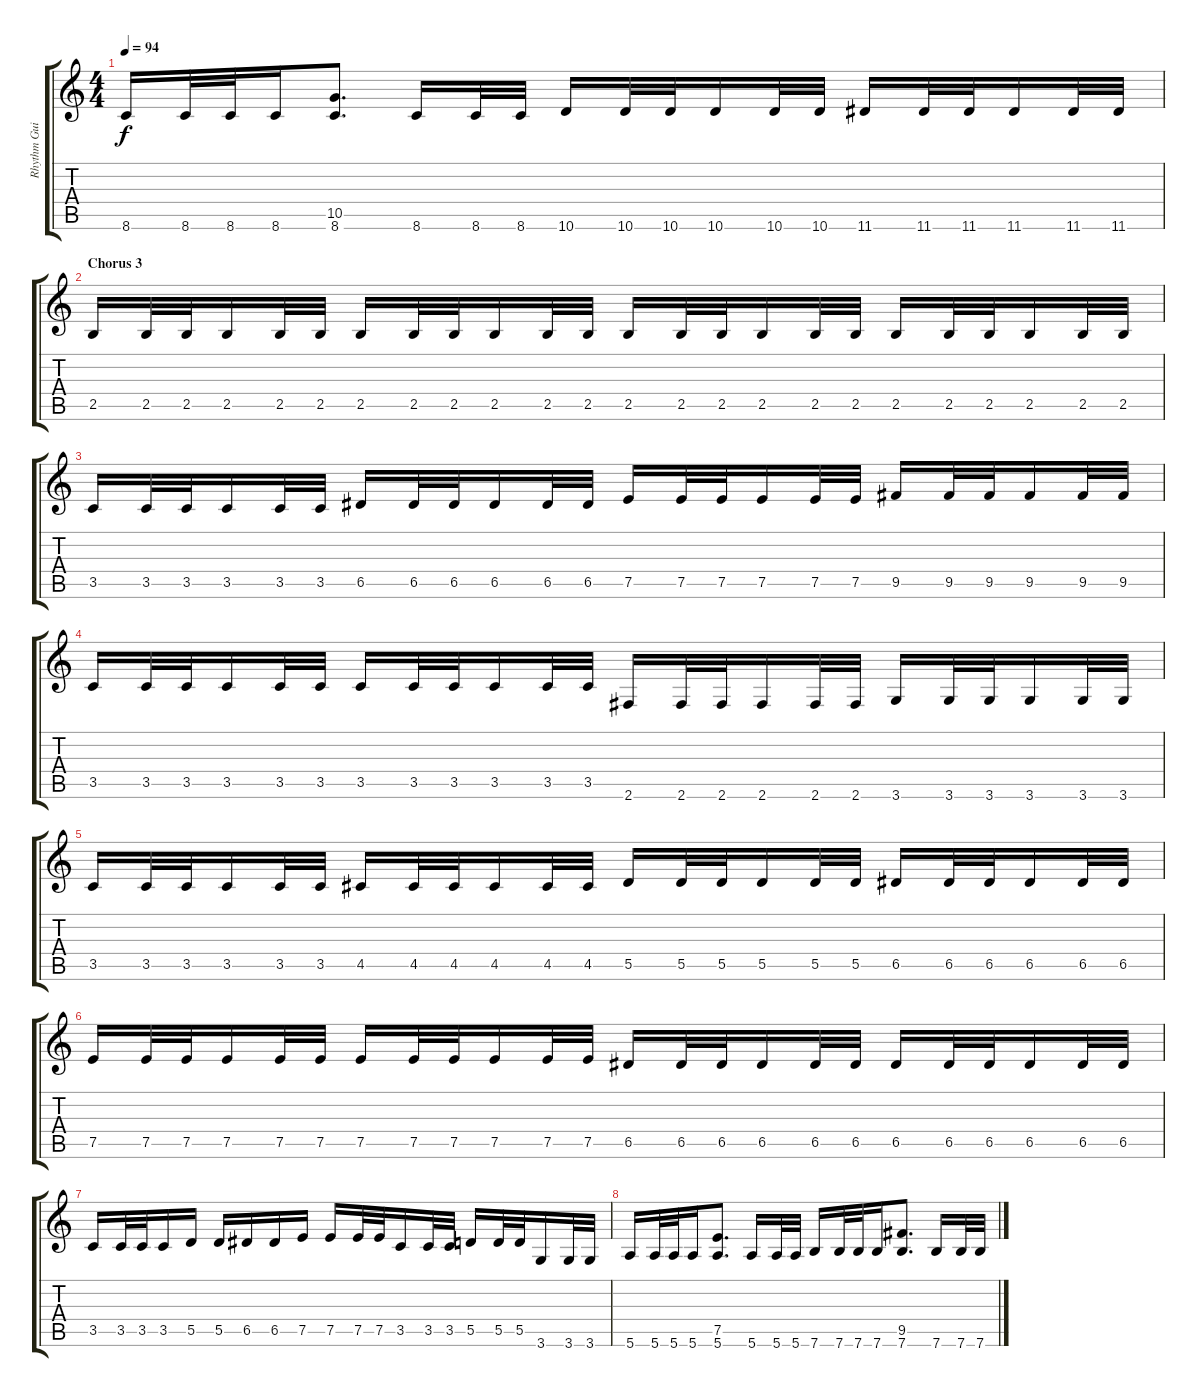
\track ("Rhythm Guitar" "Rhythm Gui") {instrument distortionguitar}
\staff {score tabs}
\tuning (E4 B3 G3 D3 A2 E2) {hide}
\ts (4 4)
\tempo 94
\clef g2
\ks c
8.6.16{dy f} 8.6.32 8.6.32 8.6.16 (10.5 8.6).8{d} 8.6.16 8.6.32 8.6.32 10.6.16 10.6.32 10.6.32 10.6.16 10.6.32 10.6.32 11.6.16 11.6.32 11.6.32 11.6.16 11.6.32 11.6.32 |
\section ("" "Chorus 3")
2.5.16 2.5.32 2.5.32 2.5.16 2.5.32 2.5.32 2.5.16 2.5.32 2.5.32 2.5.16 2.5.32 2.5.32 2.5.16 2.5.32 2.5.32 2.5.16 2.5.32 2.5.32 2.5.16 2.5.32 2.5.32 2.5.16 2.5.32 2.5.32 |
3.5.16 3.5.32 3.5.32 3.5.16 3.5.32 3.5.32 6.5.16 6.5.32 6.5.32 6.5.16 6.5.32 6.5.32 7.5.16 7.5.32 7.5.32 7.5.16 7.5.32 7.5.32 9.5.16 9.5.32 9.5.32 9.5.16 9.5.32 9.5.32 |
3.5.16 3.5.32 3.5.32 3.5.16 3.5.32 3.5.32 3.5.16 3.5.32 3.5.32 3.5.16 3.5.32 3.5.32 2.6.16 2.6.32 2.6.32 2.6.16 2.6.32 2.6.32 3.6.16 3.6.32 3.6.32 3.6.16 3.6.32 3.6.32 |
3.5.16 3.5.32 3.5.32 3.5.16 3.5.32 3.5.32 4.5.16 4.5.32 4.5.32 4.5.16 4.5.32 4.5.32 5.5.16 5.5.32 5.5.32 5.5.16 5.5.32 5.5.32 6.5.16 6.5.32 6.5.32 6.5.16 6.5.32 6.5.32 |
7.5.16 7.5.32 7.5.32 7.5.16 7.5.32 7.5.32 7.5.16 7.5.32 7.5.32 7.5.16 7.5.32 7.5.32 6.5.16 6.5.32 6.5.32 6.5.16 6.5.32 6.5.32 6.5.16 6.5.32 6.5.32 6.5.16 6.5.32 6.5.32 |
3.5.16 3.5.32 3.5.32 3.5.16 5.5.16 5.5.16 6.5.16 6.5.16 7.5.16 7.5.16 7.5.32 7.5.32 3.5.16 3.5.32 3.5.32 5.5.16 5.5.32 5.5.32 3.6.16 3.6.32 3.6.32 |
5.6.16 5.6.32 5.6.32 5.6.16 (7.5 5.6).8{d} 5.6.16 5.6.32 5.6.32 7.6.16 7.6.32 7.6.32 7.6.16 (9.5 7.6).8{d} 7.6.16 7.6.32 7.6.32
